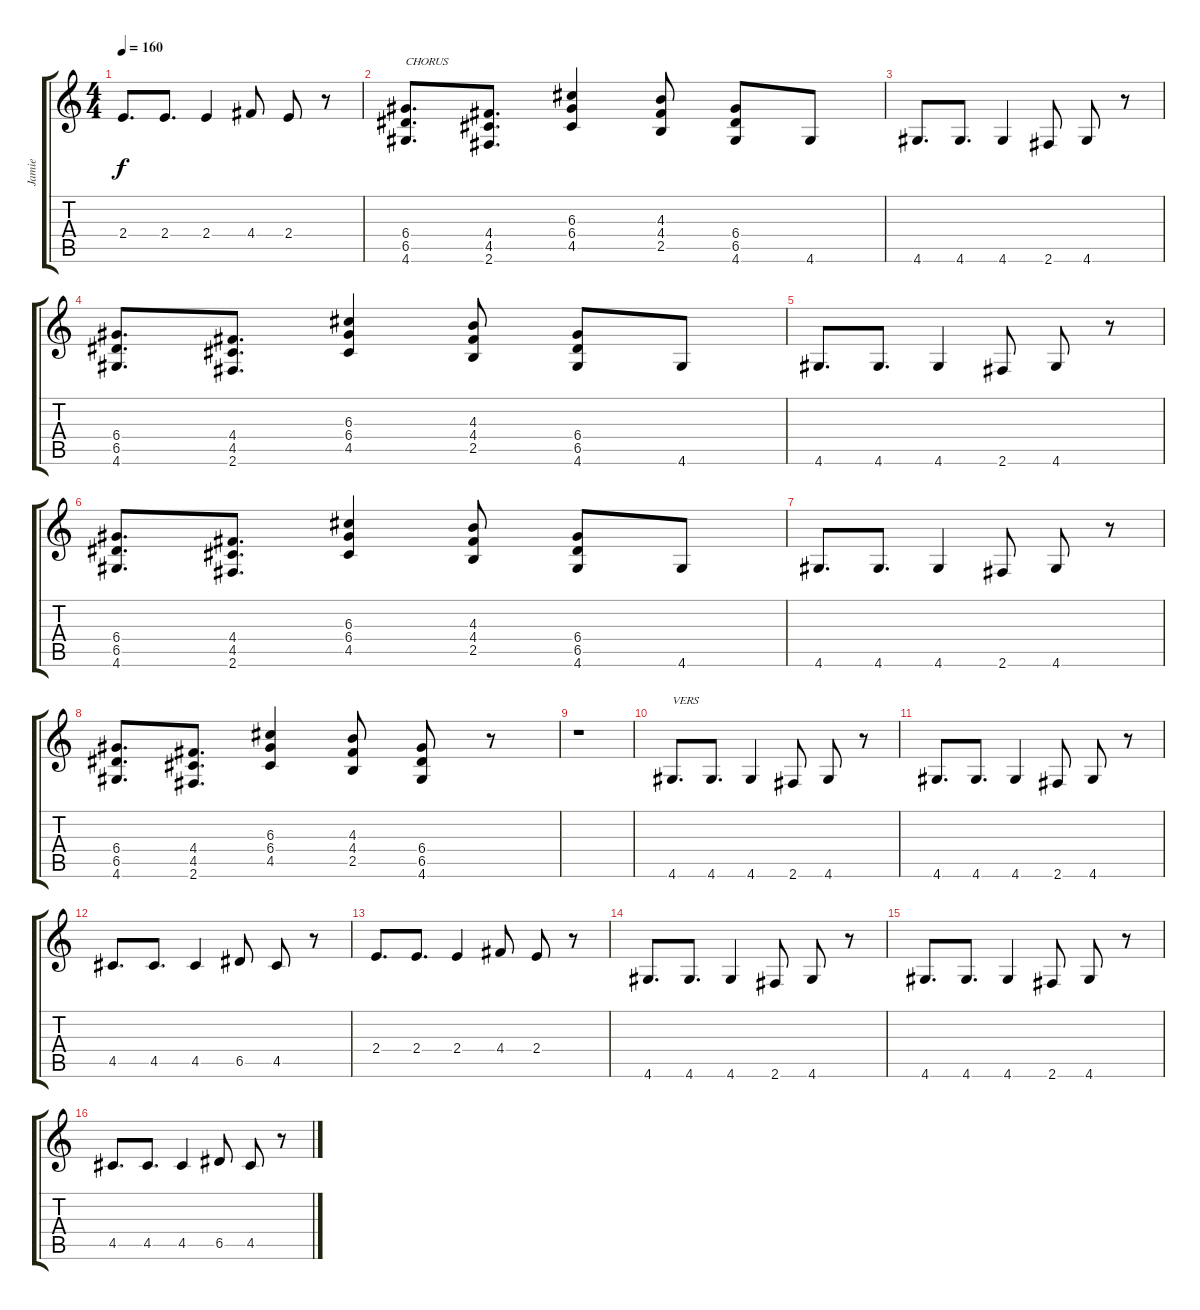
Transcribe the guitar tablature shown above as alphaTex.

\track ("Jamie" "Jamie") {instrument distortionguitar}
\staff {score tabs}
\tuning (E4 B3 G3 D3 A2 E2) {hide}
\ts (4 4)
\tempo 160
\clef g2
\ks c
2.4.8{d dy f} 2.4.8{d} 2.4.4 4.4.8 2.4.8 r.8 |
(6.4 6.5 4.6).8{d txt "CHORUS"} (4.4 4.5 2.6).8{d} (6.3 6.4 4.5).4 (4.3 4.4 2.5).8 (6.4 6.5 4.6).8 4.6.8 |
4.6.8{d} 4.6.8{d} 4.6.4 2.6.8 4.6.8 r.8 |
(6.4 6.5 4.6).8{d} (4.4 4.5 2.6).8{d} (6.3 6.4 4.5).4 (4.3 4.4 2.5).8 (6.4 6.5 4.6).8 4.6.8 |
4.6.8{d} 4.6.8{d} 4.6.4 2.6.8 4.6.8 r.8 |
(6.4 6.5 4.6).8{d} (4.4 4.5 2.6).8{d} (6.3 6.4 4.5).4 (4.3 4.4 2.5).8 (6.4 6.5 4.6).8 4.6.8 |
4.6.8{d} 4.6.8{d} 4.6.4 2.6.8 4.6.8 r.8 |
(6.4 6.5 4.6).8{d} (4.4 4.5 2.6).8{d} (6.3 6.4 4.5).4 (4.3 4.4 2.5).8 (6.4 6.5 4.6).8 r.8 |
r.1 |
4.6.8{d txt "VERS"} 4.6.8{d} 4.6.4 2.6.8 4.6.8 r.8 |
4.6.8{d} 4.6.8{d} 4.6.4 2.6.8 4.6.8 r.8 |
4.5.8{d} 4.5.8{d} 4.5.4 6.5.8 4.5.8 r.8 |
2.4.8{d} 2.4.8{d} 2.4.4 4.4.8 2.4.8 r.8 |
4.6.8{d} 4.6.8{d} 4.6.4 2.6.8 4.6.8 r.8 |
4.6.8{d} 4.6.8{d} 4.6.4 2.6.8 4.6.8 r.8 |
4.5.8{d} 4.5.8{d} 4.5.4 6.5.8 4.5.8 r.8
